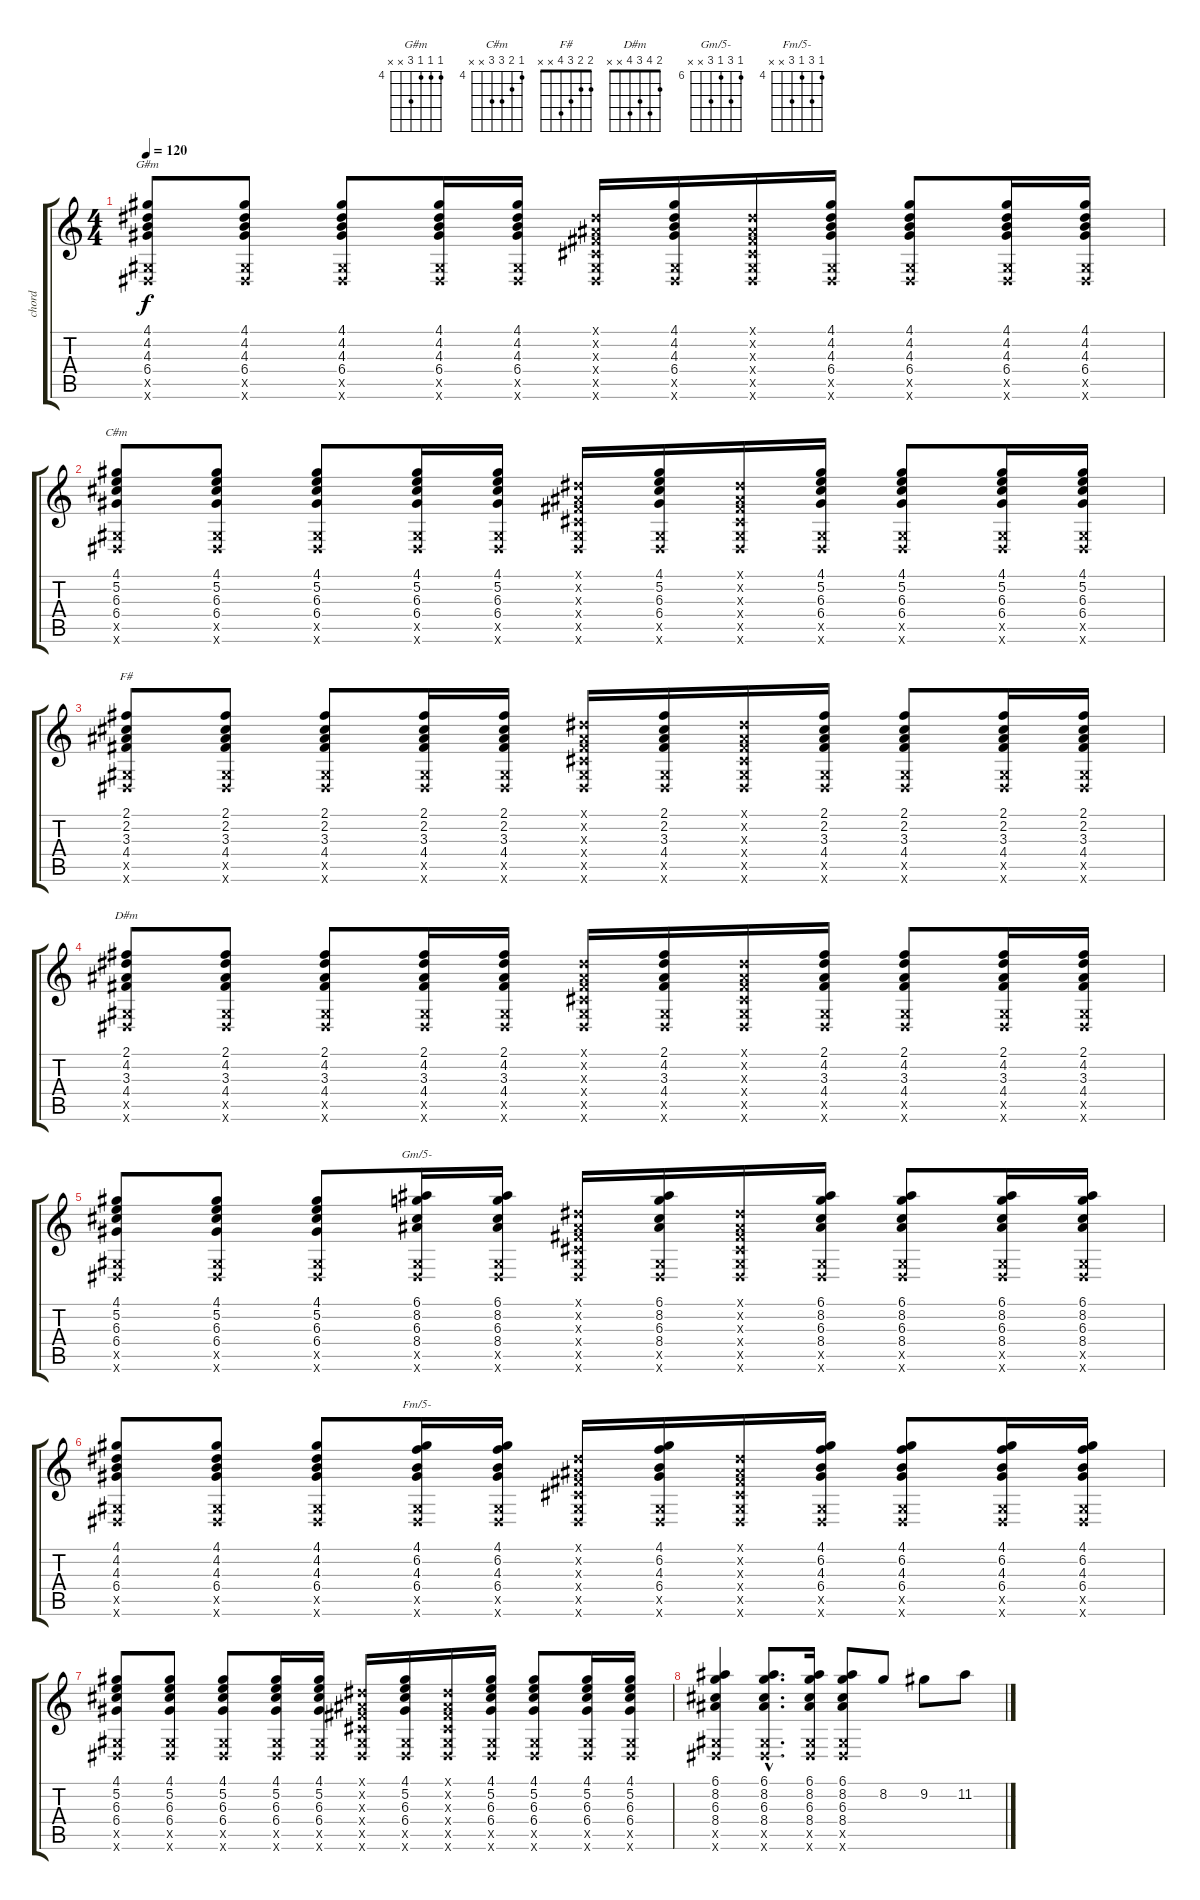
\track ("chord" "chord") {instrument acousticguitarsteel}
\staff {score tabs}
\tuning (E4 B3 G3 D3 A2 E2) {hide}
\chord ("G#m" 4 4 4 6 x x) {firstfret 4}
\chord ("C#m" 4 5 6 6 x x) {firstfret 4}
\chord ("F#" 2 2 3 4 x x)
\chord ("D#m" 2 4 3 4 x x)
\chord ("Gm/5-" 6 8 6 8 x x) {firstfret 6}
\chord ("Fm/5-" 4 6 4 6 x x) {firstfret 4}
\ts (4 4)
\tempo 120
\clef g2
\ks c
(4.1 4.2 4.3 6.4 -1.5{x} -1.6{x}).8{ch "G#m" dy f instrument acousticguitarsteel} (4.1 4.2 4.3 6.4 -1.5{x} -1.6{x}).8 (4.1 4.2 4.3 6.4 -1.5{x} -1.6{x}).8 (4.1 4.2 4.3 6.4 -1.5{x} -1.6{x}).16 (4.1 4.2 4.3 6.4 -1.5{x} -1.6{x}).16 (-1.1{x} -1.2{x} -1.3{x} -1.4{x} -1.5{x} -1.6{x}).16 (4.1 4.2 4.3 6.4 -1.5{x} -1.6{x}).16 (-1.1{x} -1.2{x} -1.3{x} -1.4{x} -1.5{x} -1.6{x}).16 (4.1 4.2 4.3 6.4 -1.5{x} -1.6{x}).16 (4.1 4.2 4.3 6.4 -1.5{x} -1.6{x}).8 (4.1 4.2 4.3 6.4 -1.5{x} -1.6{x}).16 (4.1 4.2 4.3 6.4 -1.5{x} -1.6{x}).16 |
(4.1 5.2 6.3 6.4 -1.5{x} -1.6{x}).8{ch "C#m"} (4.1 5.2 6.3 6.4 -1.5{x} -1.6{x}).8 (4.1 5.2 6.3 6.4 -1.5{x} -1.6{x}).8 (4.1 5.2 6.3 6.4 -1.5{x} -1.6{x}).16 (4.1 5.2 6.3 6.4 -1.5{x} -1.6{x}).16 (-1.1{x} -1.2{x} -1.3{x} -1.4{x} -1.5{x} -1.6{x}).16 (4.1 5.2 6.3 6.4 -1.5{x} -1.6{x}).16 (-1.1{x} -1.2{x} -1.3{x} -1.4{x} -1.5{x} -1.6{x}).16 (4.1 5.2 6.3 6.4 -1.5{x} -1.6{x}).16 (4.1 5.2 6.3 6.4 -1.5{x} -1.6{x}).8 (4.1 5.2 6.3 6.4 -1.5{x} -1.6{x}).16 (4.1 5.2 6.3 6.4 -1.5{x} -1.6{x}).16 |
(2.1 2.2 3.3 4.4 -1.5{x} -1.6{x}).8{ch "F#"} (2.1 2.2 3.3 4.4 -1.5{x} -1.6{x}).8 (2.1 2.2 3.3 4.4 -1.5{x} -1.6{x}).8 (2.1 2.2 3.3 4.4 -1.5{x} -1.6{x}).16 (2.1 2.2 3.3 4.4 -1.5{x} -1.6{x}).16 (-1.1{x} -1.2{x} -1.3{x} -1.4{x} -1.5{x} -1.6{x}).16 (2.1 2.2 3.3 4.4 -1.5{x} -1.6{x}).16 (-1.1{x} -1.2{x} -1.3{x} -1.4{x} -1.5{x} -1.6{x}).16 (2.1 2.2 3.3 4.4 -1.5{x} -1.6{x}).16 (2.1 2.2 3.3 4.4 -1.5{x} -1.6{x}).8 (2.1 2.2 3.3 4.4 -1.5{x} -1.6{x}).16 (2.1 2.2 3.3 4.4 -1.5{x} -1.6{x}).16 |
(2.1 4.2 3.3 4.4 -1.5{x} -1.6{x}).8{ch "D#m"} (2.1 4.2 3.3 4.4 -1.5{x} -1.6{x}).8 (2.1 4.2 3.3 4.4 -1.5{x} -1.6{x}).8 (2.1 4.2 3.3 4.4 -1.5{x} -1.6{x}).16 (2.1 4.2 3.3 4.4 -1.5{x} -1.6{x}).16 (-1.1{x} -1.2{x} -1.3{x} -1.4{x} -1.5{x} -1.6{x}).16 (2.1 4.2 3.3 4.4 -1.5{x} -1.6{x}).16 (-1.1{x} -1.2{x} -1.3{x} -1.4{x} -1.5{x} -1.6{x}).16 (2.1 4.2 3.3 4.4 -1.5{x} -1.6{x}).16 (2.1 4.2 3.3 4.4 -1.5{x} -1.6{x}).8 (2.1 4.2 3.3 4.4 -1.5{x} -1.6{x}).16 (2.1 4.2 3.3 4.4 -1.5{x} -1.6{x}).16 |
(4.1 5.2 6.3 6.4 -1.5{x} -1.6{x}).8 (4.1 5.2 6.3 6.4 -1.5{x} -1.6{x}).8 (4.1 5.2 6.3 6.4 -1.5{x} -1.6{x}).8 (6.1 8.2 6.3 8.4 -1.5{x} -1.6{x}).16{ch "Gm/5-"} (6.1 8.2 6.3 8.4 -1.5{x} -1.6{x}).16 (-1.1{x} -1.2{x} -1.3{x} -1.4{x} -1.5{x} -1.6{x}).16 (6.1 8.2 6.3 8.4 -1.5{x} -1.6{x}).16 (-1.1{x} -1.2{x} -1.3{x} -1.4{x} -1.5{x} -1.6{x}).16 (6.1 8.2 6.3 8.4 -1.5{x} -1.6{x}).16 (6.1 8.2 6.3 8.4 -1.5{x} -1.6{x}).8 (6.1 8.2 6.3 8.4 -1.5{x} -1.6{x}).16 (6.1 8.2 6.3 8.4 -1.5{x} -1.6{x}).16 |
(4.1 4.2 4.3 6.4 -1.5{x} -1.6{x}).8 (4.1 4.2 4.3 6.4 -1.5{x} -1.6{x}).8 (4.1 4.2 4.3 6.4 -1.5{x} -1.6{x}).8 (4.1 6.2 4.3 6.4 -1.5{x} -1.6{x}).16{ch "Fm/5-"} (4.1 6.2 4.3 6.4 -1.5{x} -1.6{x}).16 (-1.1{x} -1.2{x} -1.3{x} -1.4{x} -1.5{x} -1.6{x}).16 (4.1 6.2 4.3 6.4 -1.5{x} -1.6{x}).16 (-1.1{x} -1.2{x} -1.3{x} -1.4{x} -1.5{x} -1.6{x}).16 (4.1 6.2 4.3 6.4 -1.5{x} -1.6{x}).16 (4.1 6.2 4.3 6.4 -1.5{x} -1.6{x}).8 (4.1 6.2 4.3 6.4 -1.5{x} -1.6{x}).16 (4.1 6.2 4.3 6.4 -1.5{x} -1.6{x}).16 |
(4.1 5.2 6.3 6.4 -1.5{x} -1.6{x}).8 (4.1 5.2 6.3 6.4 -1.5{x} -1.6{x}).8 (4.1 5.2 6.3 6.4 -1.5{x} -1.6{x}).8 (4.1 5.2 6.3 6.4 -1.5{x} -1.6{x}).16 (4.1 5.2 6.3 6.4 -1.5{x} -1.6{x}).16 (-1.1{x} -1.2{x} -1.3{x} -1.4{x} -1.5{x} -1.6{x}).16 (4.1 5.2 6.3 6.4 -1.5{x} -1.6{x}).16 (-1.1{x} -1.2{x} -1.3{x} -1.4{x} -1.5{x} -1.6{x}).16 (4.1 5.2 6.3 6.4 -1.5{x} -1.6{x}).16 (4.1 5.2 6.3 6.4 -1.5{x} -1.6{x}).8 (4.1 5.2 6.3 6.4 -1.5{x} -1.6{x}).16 (4.1 5.2 6.3 6.4 -1.5{x} -1.6{x}).16 |
(6.1 8.2 6.3 8.4 -1.5{x} -1.6{x}).4 (6.1{hac} 8.2{hac} 6.3{hac} 8.4{hac} -1.5{hac x} -1.6{hac x}).8{d} (6.1 8.2 6.3 8.4 -1.5{x} -1.6{x}).16 (6.1 8.2 6.3 8.4 -1.5{x} -1.6{x}).8 8.2.8 9.2.8 11.2.8
